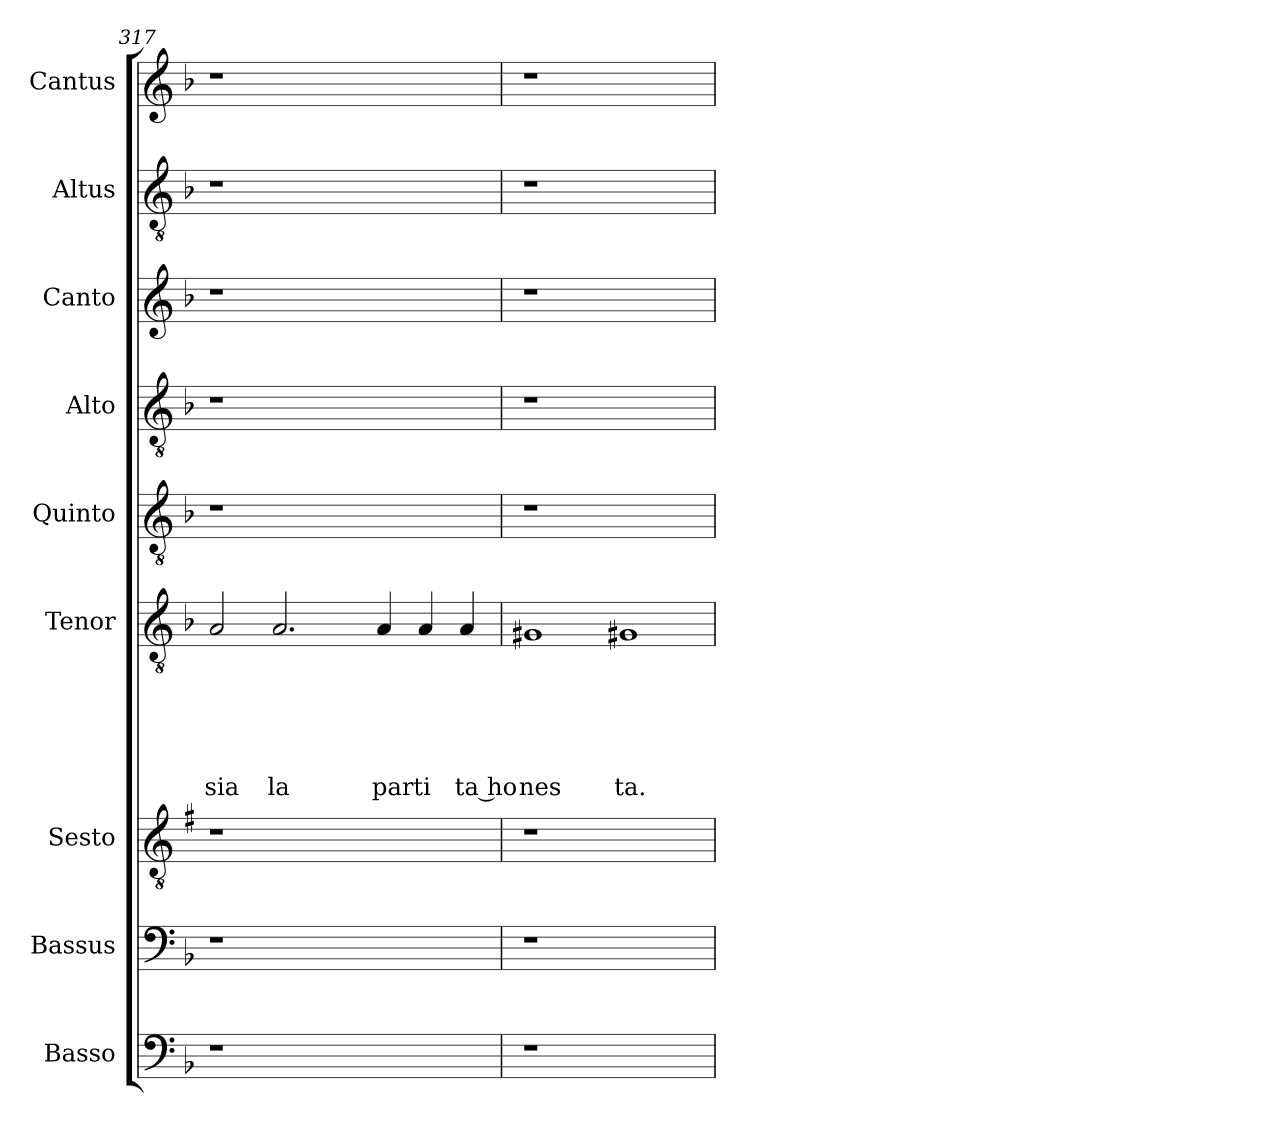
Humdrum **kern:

**kern	**kern	**kern	**kern	**text	**text	**text	**text	**text	**text	**kern	**kern	**kern	**kern	**kern
*part9	*part8	*part7	*part6	*part6	*part6	*part6	*part6	*part6	*part6	*part5	*part4	*part3	*part2	*part1
*staff9	*staff8	*staff7	*staff6	*staff6	*staff6	*staff6	*staff6	*staff6	*staff6	*staff5	*staff4	*staff3	*staff2	*staff1
*I"Basso	*I"Bassus	*I"Sesto	*I"Tenor	*	*	*	*	*	*	*I"Quinto	*I"Alto	*I"Canto	*I"Altus	*I"Cantus
*	*	*I'Sesto	*I'Tenor	*	*	*	*	*	*	*I'Quinto	*I'Alto	*I'Canto	*I'Altus	*I'Cantus
*clefF4	*clefF4	*clefGv2	*clefGv2	*	*	*	*	*	*	*clefGv2	*clefGv2	*clefG2	*clefGv2	*clefG2
*k[b-]	*k[b-]	*k[f#]	*k[b-]	*	*	*	*	*	*	*k[b-]	*k[b-]	*k[b-]	*k[b-]	*k[b-]
*F:	*F:	*G:	*F:	*	*	*	*	*	*	*F:	*F:	*F:	*F:	*F:
=317	=317	=317	=317	=317	=317	=317	=317	=317	=317	=317	=317	=317	=317	=317
!	!	!	!	!	!	!	!	!	!LO:LY:b	!	!	!	!	!
1r	1r	1r	2A/	.	.	.	.	.	sia	1r	1r	1r	1r	1r
!	!	!	!	!	!	!	!	!	!LO:LY:b	!	!	!	!	!
.	.	.	2.A/	.	.	.	.	.	la	.	.	.	.	.
1ryy	1ryy	1ryy	.	.	.	.	.	.	.	1ryy	1ryy	1ryy	1ryy	1ryy
!	!	!	!	!	!	!	!	!	!LO:LY:b	!	!	!	!	!
.	.	.	4A/	.	.	.	.	.	par	.	.	.	.	.
!	!	!	!	!	!	!	!	!	!LO:LY:b	!	!	!	!	!
.	.	.	4A/	.	.	.	.	.	ti	.	.	.	.	.
!	!	!	!	!	!	!	!	!	!LO:LY:b:rj	!	!	!	!	!
.	.	.	4A/	.	.	.	.	.	ta ho	.	.	.	.	.
=318	=318	=318	=318	=318	=318	=318	=318	=318	=318	=318	=318	=318	=318	=318
!	!	!	!	!	!	!	!	!	!LO:LY:b	!	!	!	!	!
1r	1r	1r	1G#X	.	.	.	.	.	nes	1r	1r	1r	1r	1r
!	!	!	!	!	!	!	!	!	!LO:LY:b	!	!	!	!	!
1ryy	1ryy	1ryy	1G#X	.	.	.	.	.	ta.	1ryy	1ryy	1ryy	1ryy	1ryy
=	=	=	=	=	=	=	=	=	=	=	=	=	=	=
*-	*-	*-	*-	*-	*-	*-	*-	*-	*-	*-	*-	*-	*-	*-
